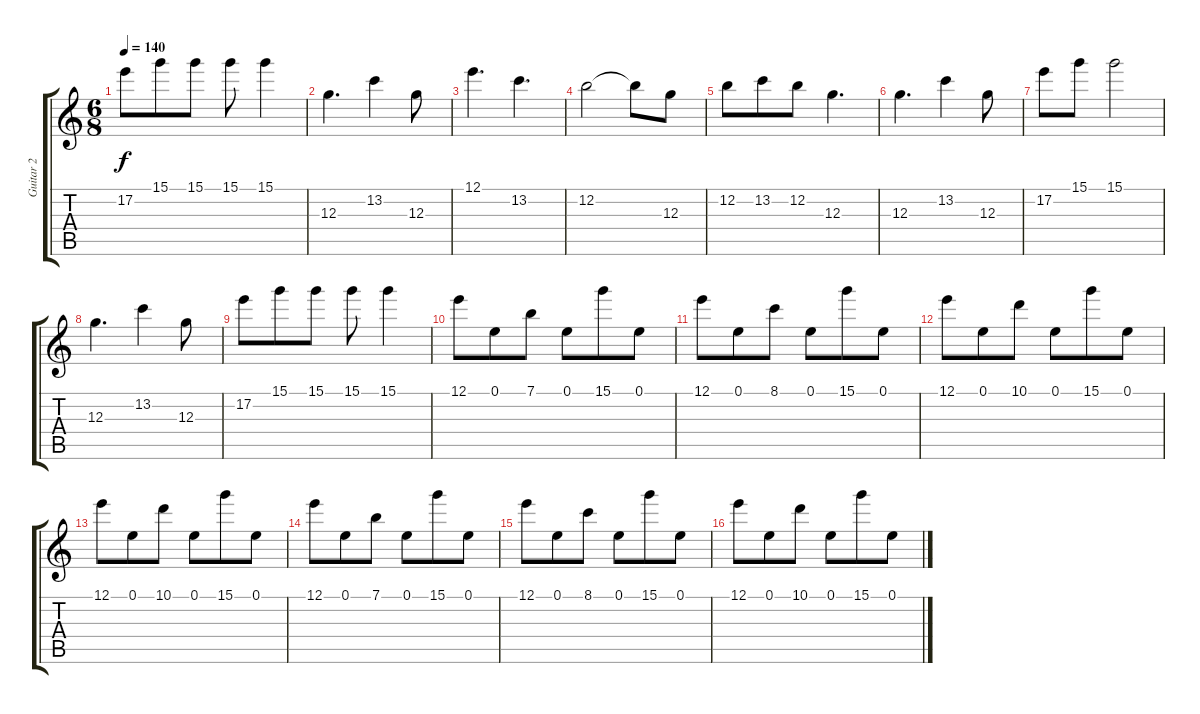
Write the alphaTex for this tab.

\track ("Guitar 2" "Guitar 2") {instrument distortionguitar}
\staff {score tabs}
\tuning (E4 B3 G3 D3 A2 D2) {hide}
\ts (6 8)
\tempo 140
\clef g2
\ks c
17.2.8{dy f} 15.1.8 15.1.8 15.1.8 15.1.4 |
12.3.4{d instrument distortionguitar} 13.2.4 12.3.8 |
12.1.4{d} 13.2.4{d} |
12.2.2 12.2{t}.8 12.3.8 |
12.2.8 13.2.8 12.2.8 12.3.4{d} |
12.3.4{d instrument distortionguitar} 13.2.4 12.3.8 |
17.2.8 15.1.8 15.1.2 |
12.3.4{d instrument distortionguitar} 13.2.4 12.3.8 |
17.2.8 15.1.8 15.1.8 15.1.8 15.1.4 |
12.1.8 0.1.8 7.1.8 0.1.8 15.1.8 0.1.8 |
12.1.8 0.1.8 8.1.8 0.1.8 15.1.8 0.1.8 |
12.1.8 0.1.8 10.1.8 0.1.8 15.1.8 0.1.8 |
12.1.8 0.1.8 10.1.8 0.1.8 15.1.8 0.1.8 |
12.1.8 0.1.8 7.1.8 0.1.8 15.1.8 0.1.8 |
12.1.8 0.1.8 8.1.8 0.1.8 15.1.8 0.1.8 |
12.1.8 0.1.8 10.1.8 0.1.8 15.1.8 0.1.8
